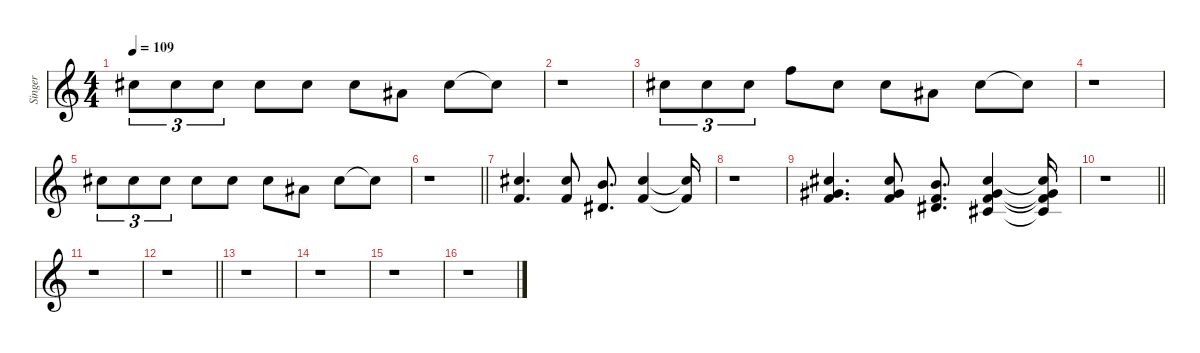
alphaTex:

\defaultSystemsLayout 4
\hideDynamics
\bracketExtendMode nobrackets
\otherSystemsTrackNameOrientation horizontal
\track ("Tenor Voice" "Singer") {instrument voiceoohs}
\staff {score}
\tuning (E4 B3 G3 D3 A2 E2)
\ts (4 4)
\tempo 109
\clef g2
\ks c
9.1{acc #}.8{tu (3 2) dy mf beam Down} 9.1{acc #}.8{tu (3 2) beam Down} 9.1{acc #}.8{tu (3 2) beam Down} 9.1{acc #}.8{beam Down} 9.1{acc #}.8{beam Down} 9.1{acc #}.8{beam Down} 6.1{acc #}.8{beam Down} 9.1{acc #}.8{beam Down} 9.1{t acc #}.8{beam Down} |
r.1{beam Down} |
9.1{acc #}.8{tu (3 2) beam Down} 9.1{acc #}.8{tu (3 2) beam Down} 9.1{acc #}.8{tu (3 2) beam Down} 13.1.8{beam Down} 9.1{acc #}.8{beam Down} 9.1{acc #}.8{beam Down} 6.1{acc #}.8{beam Down} 9.1{acc #}.8{beam Down} 9.1{t acc #}.8{beam Down} |
r.1{beam Down} |
9.1{acc #}.8{tu (3 2) beam Down} 9.1{acc #}.8{tu (3 2) beam Down} 9.1{acc #}.8{tu (3 2) beam Down} 9.1{acc #}.8{beam Down} 9.1{acc #}.8{beam Down} 9.1{acc #}.8{beam Down} 6.1{acc #}.8{beam Down} 9.1{acc #}.8{beam Down} 9.1{t acc #}.8{beam Down} |
\barLineRight lightlight
r.1{beam Down} |
(10.3 9.1{acc #}).4{d beam Up} (9.1{acc #} 10.3).8{beam Up} (7.1 8.3{acc #}).8{d beam Up} (9.1{acc #} 10.3).4{beam Up} (10.3{t} 9.1{t acc #}).16{beam Up} |
r.1{beam Down} |
(14.2{acc #} 13.3{acc #} 15.4).4{d beam Up} (14.2{acc #} 13.3{acc #} 15.4).8{beam Up} (6.2 7.1 8.3{acc #}).8{d beam Up} (9.1{acc #} 9.2{acc #} 10.3 11.4{acc #}).4{beam Up} (9.1{t acc #} 9.2{t acc #} 10.3{t} 11.4{t acc #}).16{beam Up} |
\barLineRight lightlight
r.1{beam Down} |
r.1{beam Down} |
\barLineRight lightlight
r.1{beam Down} |
r.1{beam Down} |
r.1{beam Down} |
r.1{beam Down} |
r.1{beam Down}
